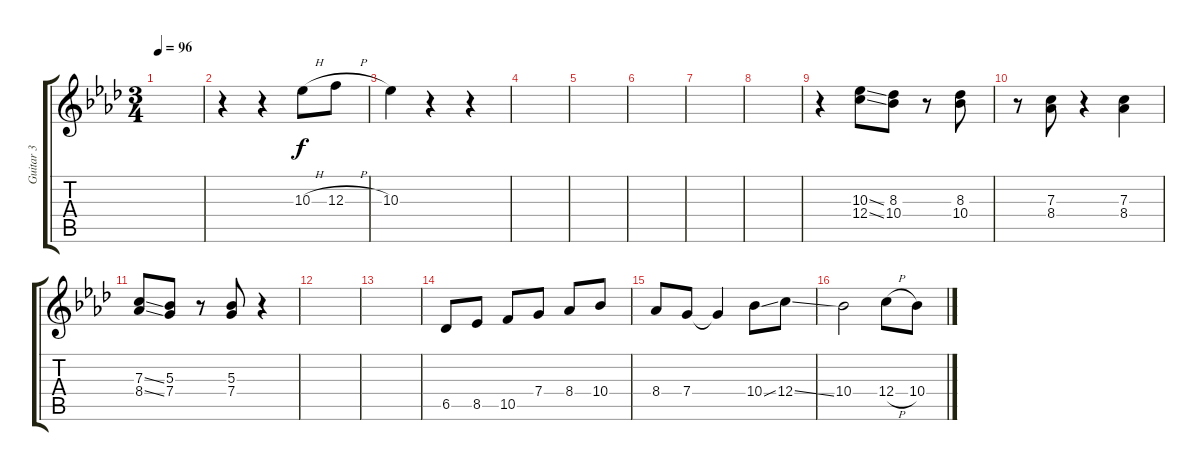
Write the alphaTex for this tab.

\track ("Guitar 3" "Guitar 3") {solo instrument acousticguitarnylon}
\staff {score tabs}
\tuning (D4 A3 F3 C3 G2 D2) {hide}
\ts (3 4)
\tempo 96
\clef g2
\ks fminor
|
r.4 r.4 10.3{h}.8 12.3{h}.8 |
10.3.4 r.4 r.4 |
|
|
|
|
|
r.4 (10.3{ss} 12.4{ss}).8 (8.3 10.4).8 r.8 (8.3 10.4).8 |
r.8 (7.3 8.4).8 r.4 (7.3 8.4).4 |
(7.3{ss} 8.4{ss}).8 (5.3 7.4).8 r.8 (5.3 7.4).8 r.4 |
|
|
6.5.8 8.5.8 10.5.8 7.4.8 8.4.8 10.4.8 |
8.4.8 7.4.8 7.4{t}.4 10.4{ss}.8 12.4{ss}.8 |
10.4.2 12.4{h}.8 10.4{h}.8
